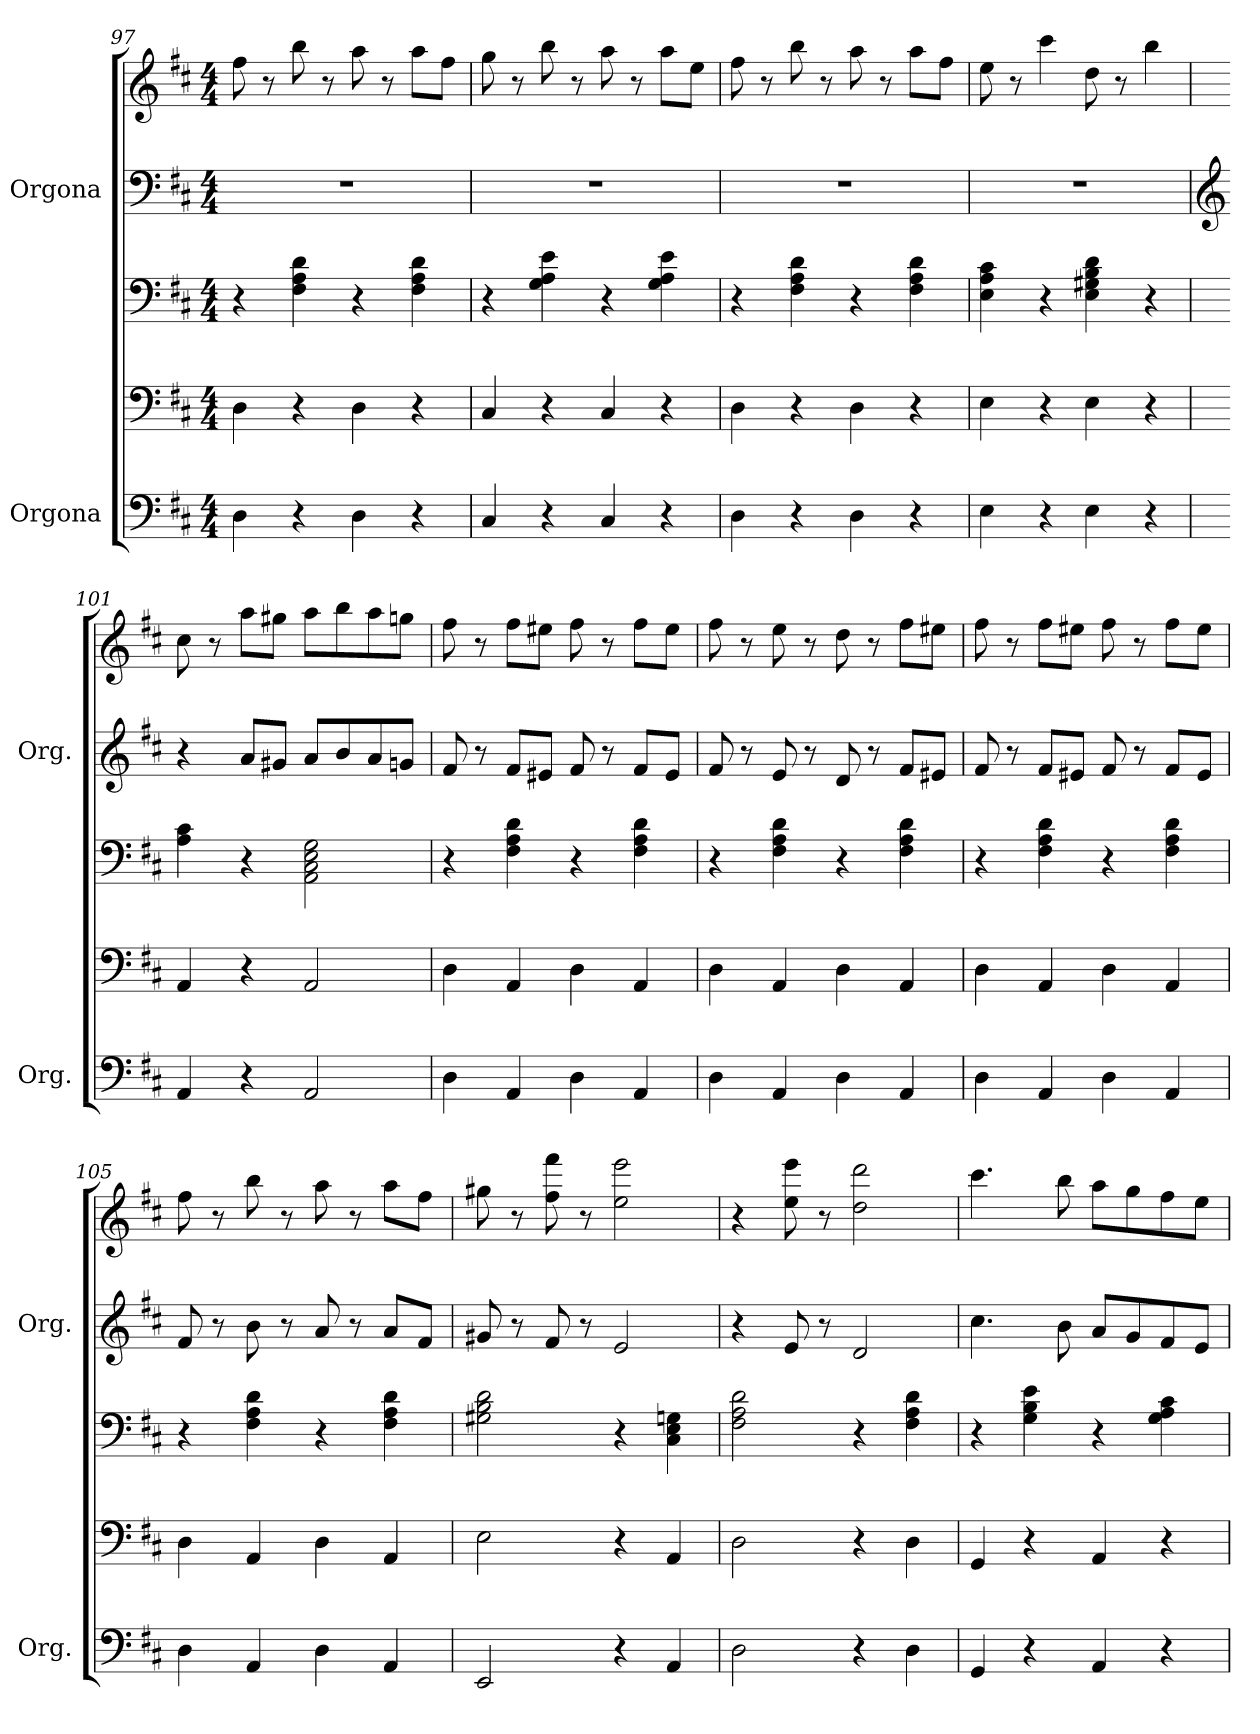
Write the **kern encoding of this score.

**kern	**kern	**kern	**kern	**kern
*part2	*part2	*part2	*part1	*part1
*staff5	*staff4	*staff3	*staff2	*staff1
*I"Orgona	*	*	*I"Orgona	*
*I'Org.	*	*	*I'Org.	*
*clefF4	*clefF4	*clefF4	*clefF4	*clefG2
*k[f#c#]	*k[f#c#]	*k[f#c#]	*k[f#c#]	*k[f#c#]
*M4/4	*M4/4	*M4/4	*M4/4	*M4/4
=97	=97	=97	=97	=97
4D\	4D\	4r	1r	8ff#\
.	.	.	.	8r
4r	4r	4F#\ 4A\ 4d\	.	8bb\
.	.	.	.	8r
4D\	4D\	4r	.	8aa\
.	.	.	.	8r
4r	4r	4F#\ 4A\ 4d\	.	8aa\L
.	.	.	.	8ff#\J
=98	=98	=98	=98	=98
4C#/	4C#/	4r	1r	8gg\
.	.	.	.	8r
4r	4r	4G\ 4A\ 4e\	.	8bb\
.	.	.	.	8r
4C#/	4C#/	4r	.	8aa\
.	.	.	.	8r
4r	4r	4G\ 4A\ 4e\	.	8aa\L
.	.	.	.	8ee\J
=99	=99	=99	=99	=99
4D\	4D\	4r	1r	8ff#\
.	.	.	.	8r
4r	4r	4F#\ 4A\ 4d\	.	8bb\
.	.	.	.	8r
4D\	4D\	4r	.	8aa\
.	.	.	.	8r
4r	4r	4F#\ 4A\ 4d\	.	8aa\L
.	.	.	.	8ff#\J
!!LO:LB:g=z
=100	=100	=100	=100	=100
4E\	4E\	4E\ 4A\ 4c#\	1r	8ee\
.	.	.	.	8r
4r	4r	4r	.	4ccc#\
4E\	4E\	4E\ 4G#X\ 4B\ 4d\	.	8dd\
.	.	.	.	8r
4r	4r	4r	.	4bb\
=101	=101	=101	=101	=101
*	*	*	*clefG2	*
4AA/	4AA/	4A\ 4c#\	4r	8cc#\
.	.	.	.	8r
4r	4r	4r	8a/L	8aa\L
.	.	.	8g#X/J	8gg#X\J
2AA/	2AA/	2AA\ 2C#\ 2E\ 2G\	8a/L	8aa\L
.	.	.	8b/	8bb\
.	.	.	8a/	8aa\
.	.	.	8gn/J	8ggn\J
=102	=102	=102	=102	=102
4D\	4D\	4r	8f#/	8ff#\
.	.	.	8r	8r
4AA/	4AA/	4F#\ 4A\ 4d\	8f#/L	8ff#\L
.	.	.	8e#X/J	8ee#X\J
4D\	4D\	4r	8f#/	8ff#\
.	.	.	8r	8r
4AA/	4AA/	4F#\ 4A\ 4d\	8f#/L	8ff#\L
.	.	.	8e#/J	8ee#\J
=103	=103	=103	=103	=103
4D\	4D\	4r	8f#/	8ff#\
.	.	.	8r	8r
4AA/	4AA/	4F#\ 4A\ 4d\	8e/	8ee\
.	.	.	8r	8r
4D\	4D\	4r	8d/	8dd\
.	.	.	8r	8r
4AA/	4AA/	4F#\ 4A\ 4d\	8f#/L	8ff#\L
.	.	.	8e#X/J	8ee#X\J
!!LO:PB:g=z
=104	=104	=104	=104	=104
4D\	4D\	4r	8f#/	8ff#\
.	.	.	8r	8r
4AA/	4AA/	4F#\ 4A\ 4d\	8f#/L	8ff#\L
.	.	.	8e#X/J	8ee#X\J
4D\	4D\	4r	8f#/	8ff#\
.	.	.	8r	8r
4AA/	4AA/	4F#\ 4A\ 4d\	8f#/L	8ff#\L
.	.	.	8e#/J	8ee#\J
=105	=105	=105	=105	=105
4D\	4D\	4r	8f#/	8ff#\
.	.	.	8r	8r
4AA/	4AA/	4F#\ 4A\ 4d\	8b\	8bb\
.	.	.	8r	8r
4D\	4D\	4r	8a/	8aa\
.	.	.	8r	8r
4AA/	4AA/	4F#\ 4A\ 4d\	8a/L	8aa\L
.	.	.	8f#/J	8ff#\J
=106	=106	=106	=106	=106
2EE/	2E\	2G#X\ 2B\ 2d\	8g#X/	8gg#X\
.	.	.	8r	8r
.	.	.	8f#/	8ff#\ 8fff#\
.	.	.	8r	8r
4r	4r	4r	2e/	2ee\ 2eee\
4AA/	4AA/	4C#\ 4E\ 4Gn\	.	.
=107	=107	=107	=107	=107
2D\	2D\	2F#\ 2A\ 2d\	4r	4r
.	.	.	8e/	8ee\ 8eee\
.	.	.	8r	8r
4r	4r	4r	2d/	2dd\ 2ddd\
4D\	4D\	4F#\ 4A\ 4d\	.	.
=108	=108	=108	=108	=108
4GG/	4GG/	4r	4.cc#\	4.ccc#\
4r	4r	4G\ 4B\ 4e\	.	.
.	.	.	8b\	8bb\
4AA/	4AA/	4r	8a/L	8aa\L
.	.	.	8g/	8gg\
4r	4r	4G\ 4A\ 4c#\	8f#/	8ff#\
.	.	.	8e/J	8ee\J
=	=	=	=	=
*-	*-	*-	*-	*-
